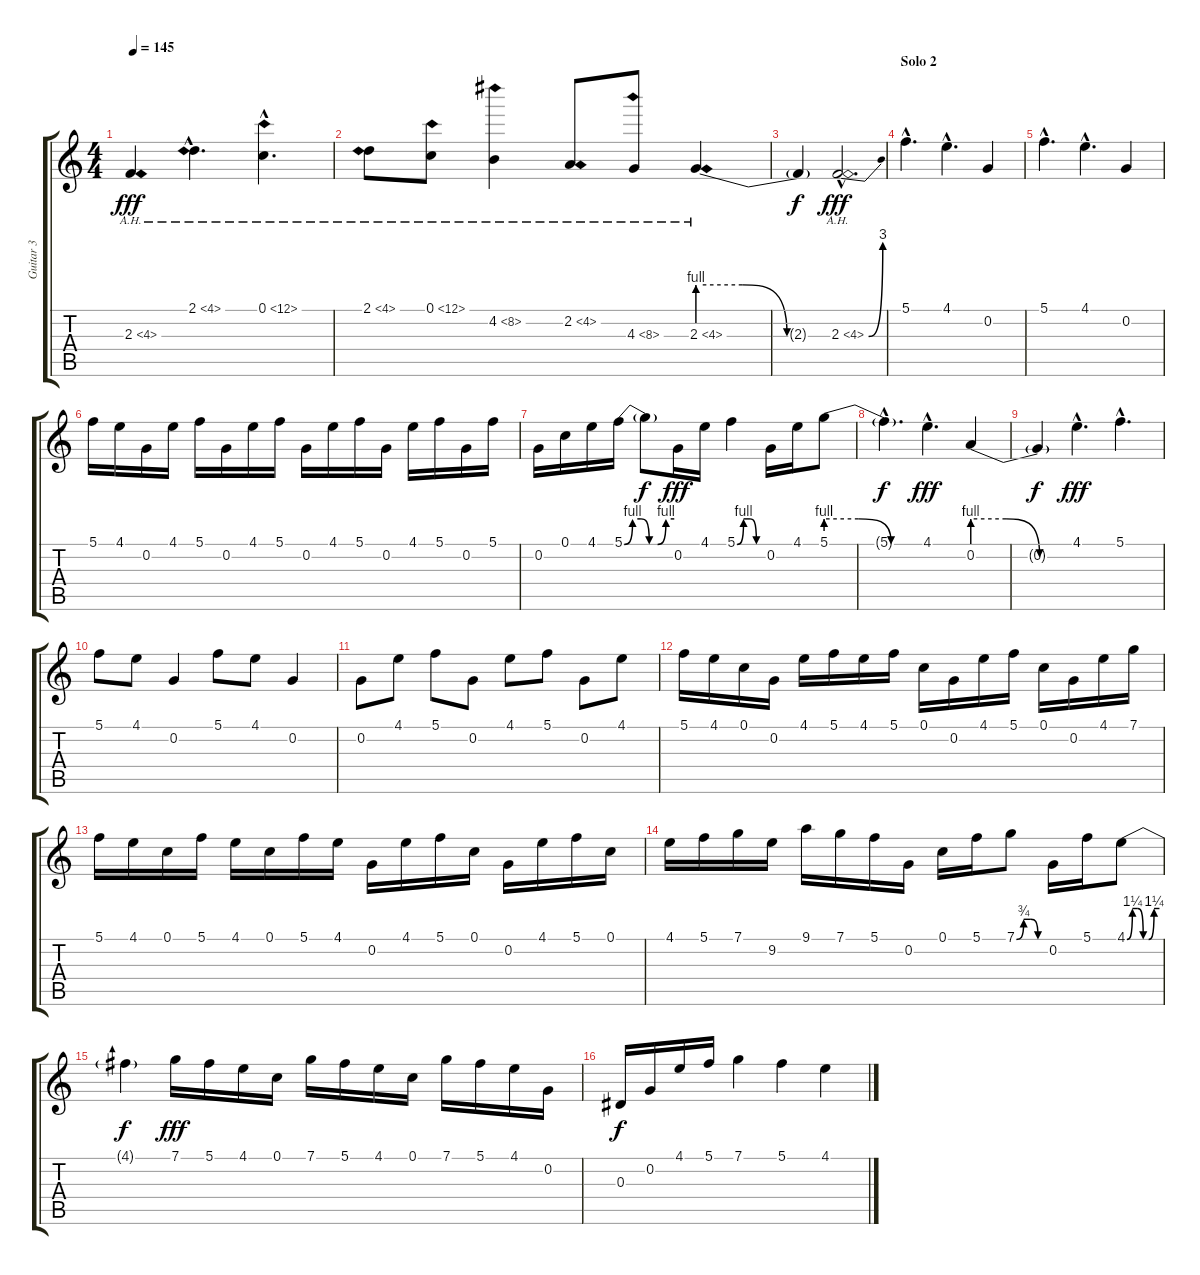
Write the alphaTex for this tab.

\track ("Guitar 3" "Guitar 3") {instrument distortionguitar}
\staff {score tabs}
\tuning (C4 G3 Eb3 Bb2 F2 C2) {hide}
\ts (4 4)
\tempo 145
\clef g2
\ks c
2.3{ah 2}.4{dy fff} 2.1{ah 2 hac}.4{d} 0.1{ah 12 hac}.4{d} |
2.1{ah 2}.8 0.1{ah 12}.8 4.2{ah 4}.4 2.2{ah 2}.8 4.3{ah 4}.8 2.3{be (custom 0 4 20 4 40 0 60 0) ah 2}.4 |
2.3{t}.4{dy f} 2.3{be (bend 0 0 60 12) ah 2 hac}.2{d dy fff} |
\section ("" "Solo 2")
5.1{hac}.4{d} 4.1{hac}.4{d} 0.2.4 |
5.1{hac}.4{d} 4.1{hac}.4{d} 0.2.4 |
5.1.16 4.1.16 0.2.16 4.1.16 5.1.16 0.2.16 4.1.16 5.1.16 0.2.16 4.1.16 5.1.16 0.2.16 4.1.16 5.1.16 0.2.16 5.1.16 |
0.2.16 0.1.16 4.1.16 5.1{be (custom 0 0 10 4 20 4 30 0 40 0 50 4 60 4)}.16 5.1{t}.8{dy f} 0.2.16{dy fff} 4.1.16 5.1{be (custom 0 0 15 4 30 4 45 0 60 0)}.4 0.2.16 4.1.16 5.1{be (custom 0 4 20 4 40 0 60 0)}.8 |
5.1{hac t}.4{d dy f} 4.1{hac}.4{d dy fff} 0.2{be (custom 0 4 20 4 40 0 60 0)}.4 |
0.2{t}.4{dy f} 4.1{hac}.4{d dy fff} 5.1{hac}.4{d} |
5.1.8 4.1.8 0.2.4 5.1.8 4.1.8 0.2.4 |
0.2.8 4.1.8 5.1.8 0.2.8 4.1.8 5.1.8 0.2.8 4.1.8 |
5.1.16 4.1.16 0.1.16 0.2.16 4.1.16 5.1.16 4.1.16 5.1.16 0.1.16 0.2.16 4.1.16 5.1.16 0.1.16 0.2.16 4.1.16 7.1.16 |
5.1.16 4.1.16 0.1.16 5.1.16 4.1.16 0.1.16 5.1.16 4.1.16 0.2.16 4.1.16 5.1.16 0.1.16 0.2.16 4.1.16 5.1.16 0.1.16 |
4.1.16 5.1.16 7.1.16 9.2.16 9.1.16 7.1.16 5.1.16 0.2.16 0.1.16 5.1.16 7.1{be (custom 0 0 15 3 30 3 45 0 60 0)}.8 0.2.16 5.1.16 4.1{be (custom 0 0 10 5 20 5 30 0 40 0 50 5 60 5)}.8 |
4.1{t}.4{dy f} 7.1.16{dy fff} 5.1.16 4.1.16 0.1.16 7.1.16 5.1.16 4.1.16 0.1.16 7.1.16 5.1.16 4.1.16 0.2.16 |
0.3.16{dy f} 0.2.16 4.1.16 5.1.16 7.1.4 5.1.4 4.1.4
